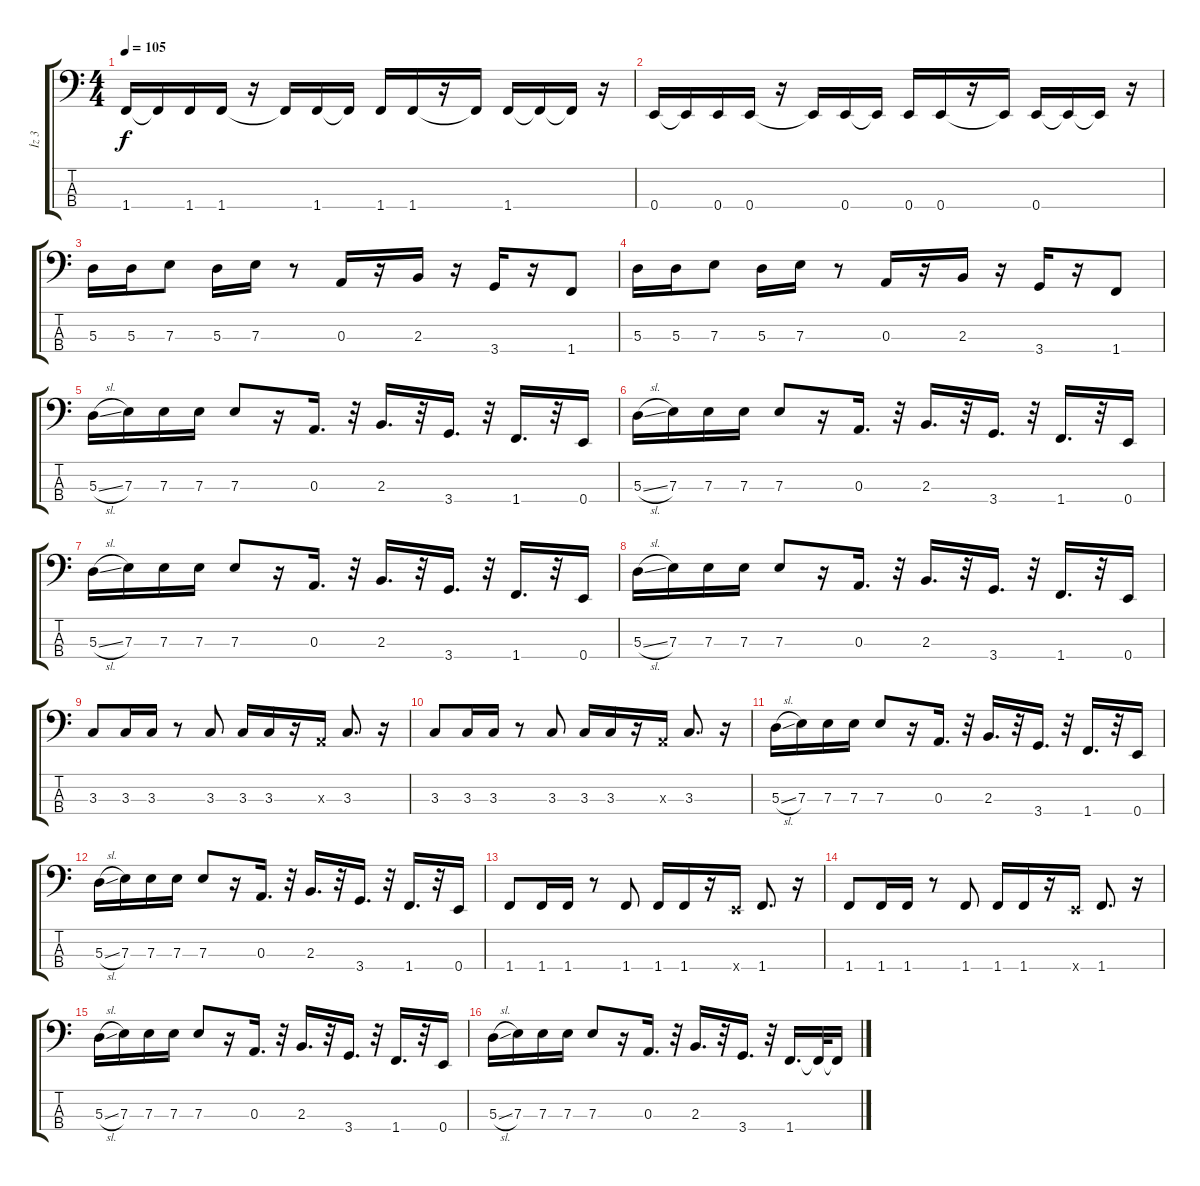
\track ("İz 3" "İz 3") {instrument electricbassfinger}
\staff {score tabs}
\tuning (G2 D2 A1 E1) {hide}
\ts (4 4)
\tempo 105
\clef f4
\ks c
1.4.16{dy f} 1.4{t}.16 1.4.16 1.4.16 r.16 1.4{t}.16 1.4.16 1.4{t}.16 1.4.16 1.4.16 r.16 1.4{t}.16 1.4.16 1.4{t}.16 1.4{t}.16 r.16 |
0.4.16 0.4{t}.16 0.4.16 0.4.16 r.16 0.4{t}.16 0.4.16 0.4{t}.16 0.4.16 0.4.16 r.16 0.4{t}.16 0.4.16 0.4{t}.16 0.4{t}.16 r.16 |
5.3.16{instrument synthbass1} 5.3.16 7.3.8 5.3.16 7.3.16 r.8 0.3.16 r.16 2.3.16 r.16 3.4.16 r.16 1.4.8 |
5.3.16 5.3.16 7.3.8 5.3.16 7.3.16 r.8 0.3.16 r.16 2.3.16 r.16 3.4.16 r.16 1.4.8 |
5.3{sl}.16{instrument electricbassfinger} 7.3.16 7.3.16 7.3.16 7.3.8 r.16 0.3.16{d} r.32 2.3.16{d} r.32 3.4.16{d} r.32 1.4.16{d} r.32 0.4.16 |
5.3{sl}.16 7.3.16 7.3.16 7.3.16 7.3.8 r.16 0.3.16{d} r.32 2.3.16{d} r.32 3.4.16{d} r.32 1.4.16{d} r.32 0.4.16 |
5.3{sl}.16 7.3.16 7.3.16 7.3.16 7.3.8 r.16 0.3.16{d} r.32 2.3.16{d} r.32 3.4.16{d} r.32 1.4.16{d} r.32 0.4.16 |
5.3{sl}.16 7.3.16 7.3.16 7.3.16 7.3.8 r.16 0.3.16{d} r.32 2.3.16{d} r.32 3.4.16{d} r.32 1.4.16{d} r.32 0.4.16 |
3.3.8 3.3.16 3.3.16 r.8 3.3.8 3.3.16 3.3.16 r.16 0.3{x}.16 3.3.8{d} r.16 |
3.3.8 3.3.16 3.3.16 r.8 3.3.8 3.3.16 3.3.16 r.16 0.3{x}.16 3.3.8{d} r.16 |
5.3{sl}.16 7.3.16 7.3.16 7.3.16 7.3.8 r.16 0.3.16{d} r.32 2.3.16{d} r.32 3.4.16{d} r.32 1.4.16{d} r.32 0.4.16 |
5.3{sl}.16 7.3.16 7.3.16 7.3.16 7.3.8 r.16 0.3.16{d} r.32 2.3.16{d} r.32 3.4.16{d} r.32 1.4.16{d} r.32 0.4.16 |
1.4.8 1.4.16 1.4.16 r.8 1.4.8 1.4.16 1.4.16 r.16 0.4{x}.16 1.4.8{d} r.16 |
1.4.8 1.4.16 1.4.16 r.8 1.4.8 1.4.16 1.4.16 r.16 0.4{x}.16 1.4.8{d} r.16 |
5.3{sl}.16 7.3.16 7.3.16 7.3.16 7.3.8 r.16 0.3.16{d} r.32 2.3.16{d} r.32 3.4.16{d} r.32 1.4.16{d} r.32 0.4.16 |
5.3{sl}.16 7.3.16 7.3.16 7.3.16 7.3.8 r.16 0.3.16{d} r.32 2.3.16{d} r.32 3.4.16{d} r.32 1.4.16{d} 1.4{t}.32 1.4{t}.16
